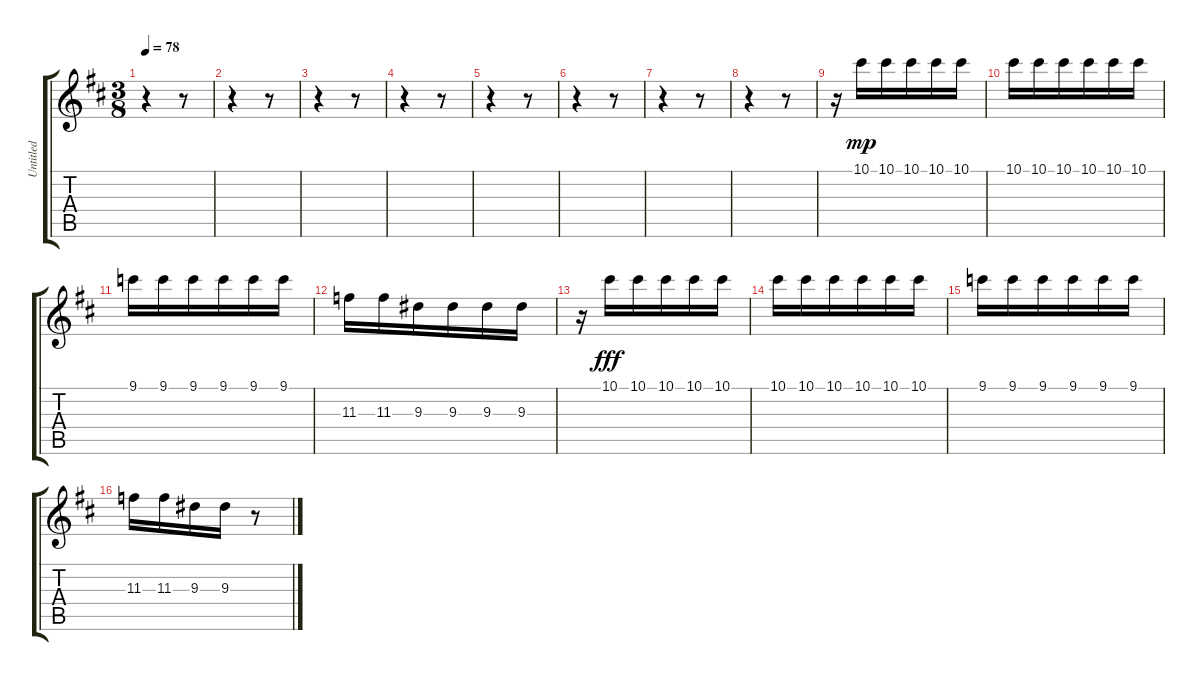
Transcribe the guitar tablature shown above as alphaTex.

\track ("Untitled" "Untitled") {instrument electricguitarjazz}
\staff {score tabs}
\tuning (Eb4 Bb3 Gb3 Db3 Ab2 Db2) {hide}
\ts (3 8)
\tempo 78
\clef g2
\ks d
r.4{dy mp} r.8 |
r.4 r.8 |
r.4 r.8 |
r.4 r.8 |
r.4 r.8 |
r.4 r.8 |
r.4 r.8 |
r.4 r.8 |
r.16 10.1.16 10.1.16 10.1.16 10.1.16 10.1.16 |
10.1.16 10.1.16 10.1.16 10.1.16 10.1.16 10.1.16 |
9.1.16 9.1.16 9.1.16 9.1.16 9.1.16 9.1.16 |
11.3.16 11.3.16 9.3.16 9.3.16 9.3.16 9.3.16 |
r.16 10.1.16{dy fff} 10.1.16 10.1.16 10.1.16 10.1.16 |
10.1.16 10.1.16 10.1.16 10.1.16 10.1.16 10.1.16 |
9.1.16 9.1.16 9.1.16 9.1.16 9.1.16 9.1.16 |
11.3.16 11.3.16 9.3.16 9.3.16 r.8
